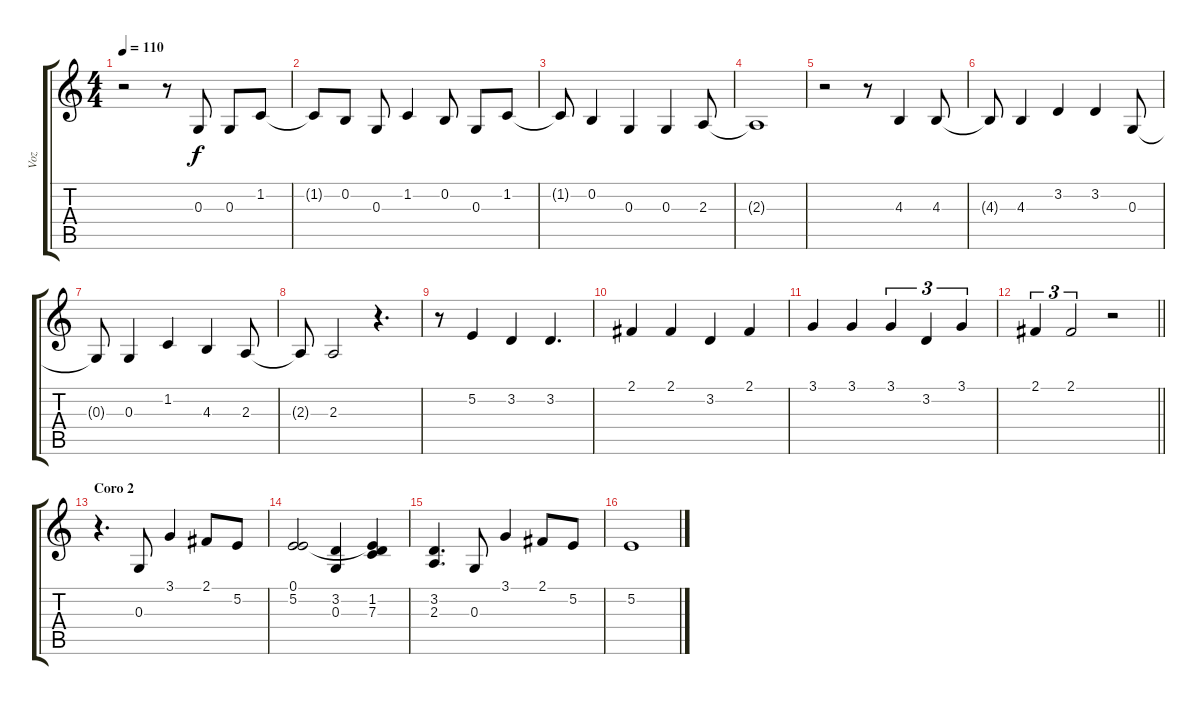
\track ("Voz" "Voz") {instrument electricgrandpiano}
\staff {score tabs}
\tuning (E4 B3 G3 D3 A2 E2) {hide}
\ts (4 4)
\tempo 110
\clef g2
\ks c
r.2{dy f} r.8 0.3.8 0.3.8 1.2.8 |
1.2{t}.8 0.2.8 0.3.8 1.2.4 0.2.8 0.3.8 1.2.8 |
1.2{t}.8 0.2.4 0.3.4 0.3.4 2.3.8 |
2.3{t}.1 |
r.2 r.8 4.3.4 4.3.8 |
4.3{t}.8 4.3.4 3.2.4 3.2.4 0.3.8 |
0.3{t}.8 0.3.4 1.2.4 4.3.4 2.3.8 |
2.3{t}.8 2.3.2 r.4{d} |
r.8 5.2.4 3.2.4 3.2.4{d} |
2.1.4 2.1.4 3.2.4 2.1.4 |
3.1.4 3.1.4 3.1.4{tu (3 2)} 3.2.4{tu (3 2)} 3.1.4{tu (3 2)} |
\barLineRight lightlight
2.1.4{tu (3 2)} 2.1.2{tu (3 2)} r.2 |
\section ("" "Coro 2")
r.4{d} 0.3.8 3.1.4 2.1.8 5.2.8 |
(0.1 5.2).2 (3.2 0.3).4 (0.1{t} 1.2 7.3).4 |
(3.2 2.3).4{d} 0.3.8 3.1.4 2.1.8 5.2.8 |
5.2.1
